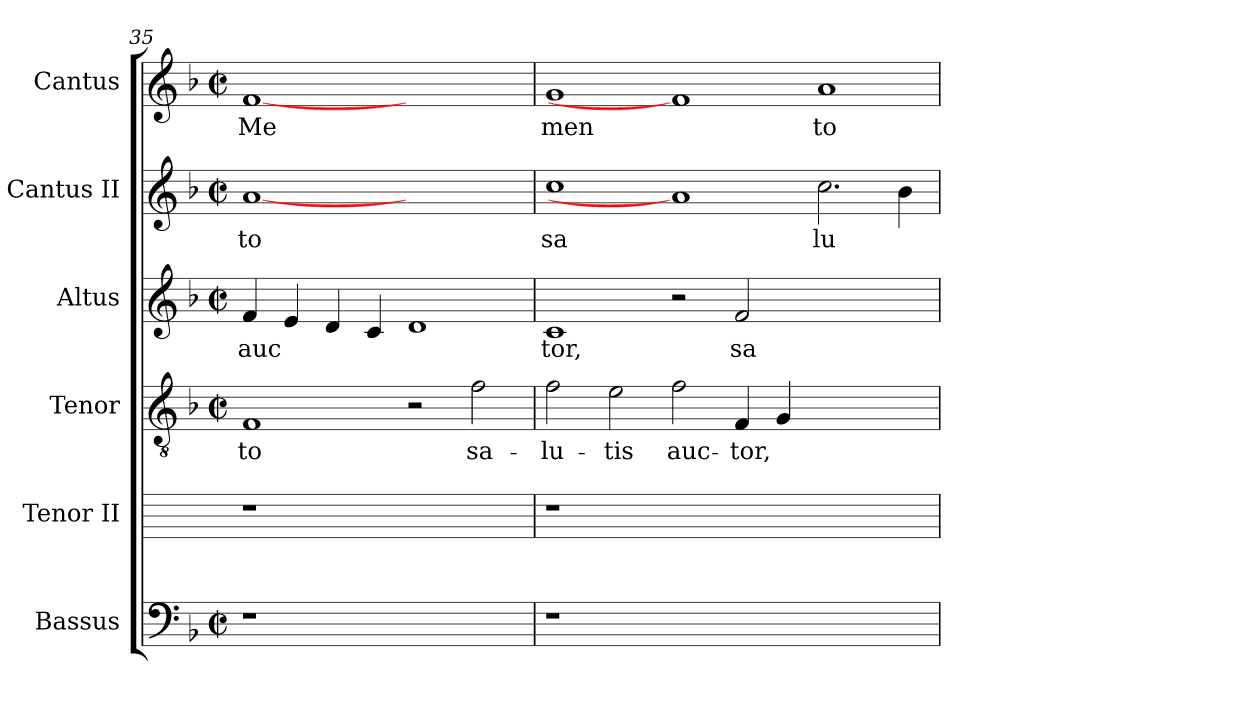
**kern	**kern	**kern	**text	**kern	**text	**kern	**text	**kern	**text
*part6	*part5	*part4	*part4	*part3	*part3	*part2	*part2	*part1	*part1
*staff6	*staff5	*staff4	*staff4	*staff3	*staff3	*staff2	*staff2	*staff1	*staff1
*I"Bassus	*I"Tenor II	*I"Tenor	*	*I"Altus	*	*I"Cantus II	*	*I"Cantus	*
*I'Bassus	*	*I'Tenor	*	*I'Altus	*	*I'Cantus II	*	*	*
*clefF4	*	*clefGv2	*	*clefG2	*	*clefG2	*	*clefG2	*
*k[b-]	*	*k[b-]	*	*k[b-]	*	*k[b-]	*	*k[b-]	*
*F:	*	*F:	*	*F:	*	*F:	*	*F:	*
*M2/2	*	*M2/2	*	*M2/2	*	*M2/2	*	*M2/2	*
*met(c|)	*	*met(c|)	*	*met(c|)	*	*met(c|)	*	*met(c|)	*
=35	=35	=35	=35	=35	=35	=35	=35	=35	=35
!	!	!	!LO:LY:b:cj	!	!LO:LY:b	!	!LO:LY:b:cj	!	!LO:LY:b:cj
1r	1r	1F	-to	4f/	auc	[1a	to	[1f	Me
.	.	.	.	4e/	.	.	.	.	.
.	.	.	.	4d/	.	.	.	.	.
.	.	.	.	4c/	.	.	.	.	.
1ryy	1ryy	2r	.	1d	.	1ryy	.	1ryy	.
!	!	!	!LO:LY:b:cj	!	!	!	!	!	!
.	.	2f\	sa-	.	.	.	.	.	.
=36	=36	=36	=36	=36	=36	=36	=36	=36	=36
!	!	!	!LO:LY:b:cj	!	!LO:LY:b:cj	!	!LO:LY:b:cj	!	!LO:LY:b:cj
1r	1r	2f\	-lu-	1c	tor,	1cc	sa	1g	men
!	!	!	!LO:LY:b:cj	!	!	!	!	!	!
.	.	2e\	-tis	.	.	.	.	.	.
!	!	!	!LO:LY:b:cj	!	!	!	!	!	!
0ryy	0ryy	2f\	auc-	2r	.	1a]	.	1f]	.
!	!	!	!LO:LY:b	!	!LO:LY:b:cj	!	!	!	!
.	.	4F/	-tor,	2f/	sa	.	.	.	.
.	.	4G/	.	.	.	.	.	.	.
!	!	!	!	!	!	!	!LO:LY:b:cj	!	!LO:LY:b:cj
.	.	1ryy	.	1ryy	.	2.cc\	lu	1a	to
.	.	.	.	.	.	4b-\	.	.	.
=	=	=	=	=	=	=	=	=	=
*-	*-	*-	*-	*-	*-	*-	*-	*-	*-
